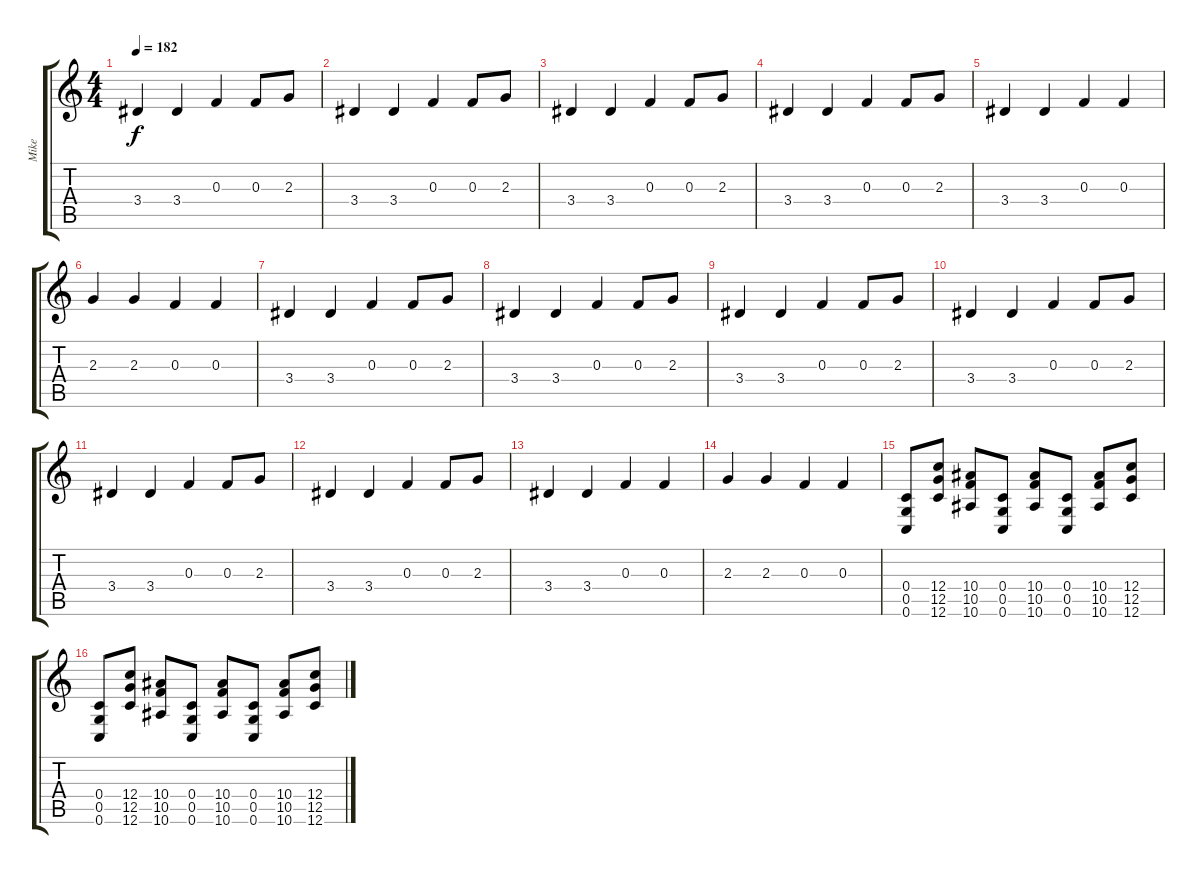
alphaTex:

\track ("Mike" "Mike") {instrument distortionguitar}
\staff {score tabs}
\tuning (D4 A3 F3 C3 G2 C2) {hide}
\ts (4 4)
\tempo 182
\clef g2
\ks c
3.4.4{dy f} 3.4.4 0.3.4 0.3.8 2.3.8 |
3.4.4 3.4.4 0.3.4 0.3.8 2.3.8 |
3.4.4 3.4.4 0.3.4 0.3.8 2.3.8 |
3.4.4 3.4.4 0.3.4 0.3.8 2.3.8 |
3.4.4 3.4.4 0.3.4 0.3.4 |
2.3.4 2.3.4 0.3.4 0.3.4 |
3.4.4 3.4.4 0.3.4 0.3.8 2.3.8 |
3.4.4 3.4.4 0.3.4 0.3.8 2.3.8 |
3.4.4 3.4.4 0.3.4 0.3.8 2.3.8 |
3.4.4 3.4.4 0.3.4 0.3.8 2.3.8 |
3.4.4 3.4.4 0.3.4 0.3.8 2.3.8 |
3.4.4 3.4.4 0.3.4 0.3.8 2.3.8 |
3.4.4 3.4.4 0.3.4 0.3.4 |
2.3.4 2.3.4 0.3.4 0.3.4 |
(0.4 0.5 0.6).8 (12.4 12.5 12.6).8 (10.4 10.5 10.6).8 (0.4 0.5 0.6).8 (10.4 10.5 10.6).8 (0.4 0.5 0.6).8 (10.4 10.5 10.6).8 (12.4 12.5 12.6).8 |
(0.4 0.5 0.6).8 (12.4 12.5 12.6).8 (10.4 10.5 10.6).8 (0.4 0.5 0.6).8 (10.4 10.5 10.6).8 (0.4 0.5 0.6).8 (10.4 10.5 10.6).8 (12.4 12.5 12.6).8
